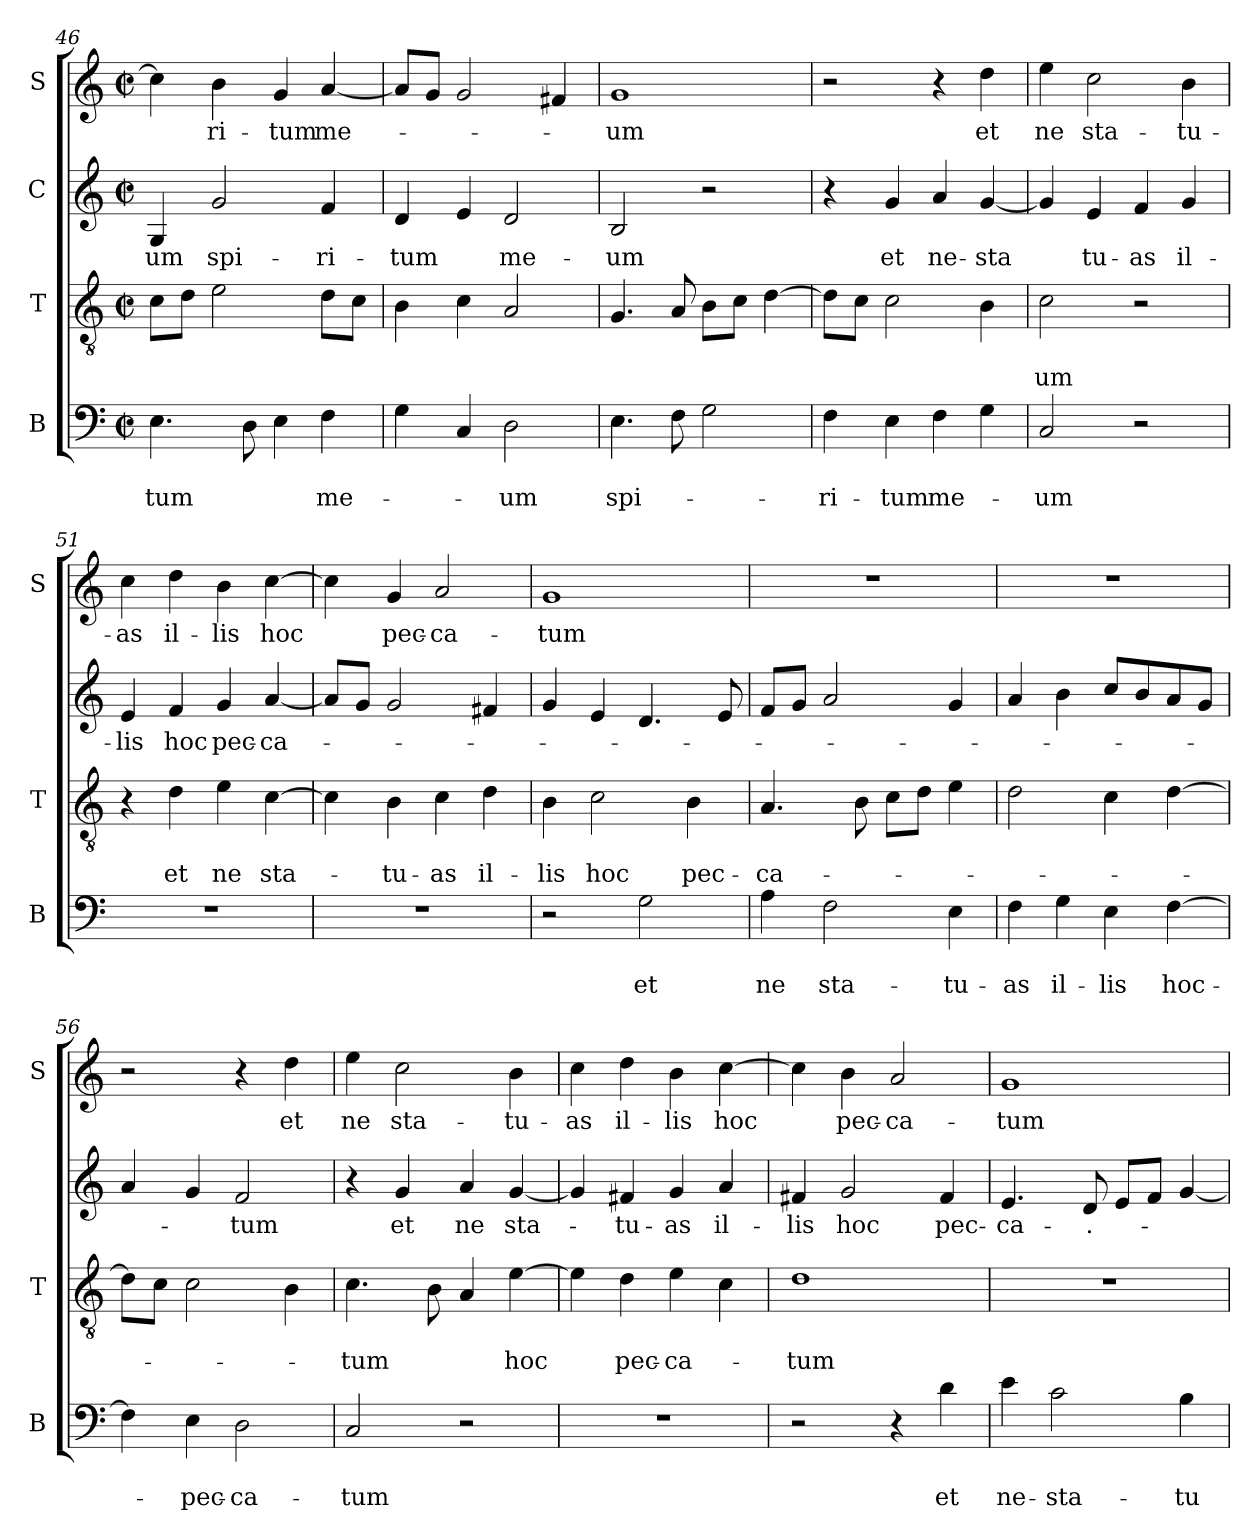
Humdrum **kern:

**kern	**text	**text	**kern	**text	**text	**kern	**text	**kern	**text
*part4	*part4	*part4	*part3	*part3	*part3	*part2	*part2	*part1	*part1
*staff4	*staff4	*staff4	*staff3	*staff3	*staff3	*staff2	*staff2	*staff1	*staff1
*I"B	*	*	*I"T	*	*	*I"C	*	*I"S	*
*I'B	*	*	*I'T	*	*	*	*	*I'S	*
!!LO:LB:g=z
*clefF4	*	*	*clefGv2	*	*	*clefG2	*	*clefG2	*
*k[]	*	*	*k[]	*	*	*k[]	*	*k[]	*
*C:	*	*	*C:	*	*	*C:	*	*C:	*
*M2/2	*	*	*M2/2	*	*	*M2/2	*	*M2/2	*
*met(c|)	*	*	*met(c|)	*	*	*met(c|)	*	*met(c|)	*
=46	=46	=46	=46	=46	=46	=46	=46	=46	=46
4.E\	.	-tum	8c\L	.	.	4G/	-um	4cc\]	.
.	.	.	8d\J	.	.	.	.	.	.
.	.	.	2e\	.	.	2g/	spi-	4b\	-ri-
8D\	.	.	.	.	.	.	.	.	.
4E\	.	.	.	.	.	.	.	4g/	-tum
4F\	.	me-	8d\L	.	.	4f/	-ri-	[4a/	me-
.	.	.	8c\J	.	.	.	.	.	.
=47	=47	=47	=47	=47	=47	=47	=47	=47	=47
4G\	.	.	4B\	.	.	4d/	-tum	8a/L]	.
.	.	.	.	.	.	.	.	8g/J	.
4C/	.	.	4c\	.	.	4e/	.	2g/	.
2D\	.	-um	2A/	.	.	2d/	me-	.	.
.	.	.	.	.	.	.	.	4f#X/	.
=48	=48	=48	=48	=48	=48	=48	=48	=48	=48
4.E\	.	spi-	4.G/	.	.	2B/	-um	1g	-um
8F\	.	.	8A/	.	.	.	.	.	.
2G\	.	.	8B\L	.	.	2r	.	.	.
.	.	.	8c\J	.	.	.	.	.	.
.	.	.	[4d\	.	.	.	.	.	.
=49	=49	=49	=49	=49	=49	=49	=49	=49	=49
4F\	.	-ri-	8d\L]	.	.	4r	.	2r	.
.	.	.	8c\J	.	.	.	.	.	.
4E\	.	-tum	2c\	.	.	4g/	et	.	.
4F\	.	me-	.	.	.	4a/	ne-	4r	.
4G\	.	.	4B\	.	.	[4g/	-sta	4dd\	et
=50	=50	=50	=50	=50	=50	=50	=50	=50	=50
2C/	.	-um	2c\	.	-um	4g/]	.	4ee\	ne
.	.	.	.	.	.	4e/	tu-	2cc\	sta-
2r	.	.	2r	.	.	4f/	-as	.	.
.	.	.	.	.	.	4g/	il-	4b\	-tu-
!!LO:LB:g=z
=51	=51	=51	=51	=51	=51	=51	=51	=51	=51
1r	.	.	4r	.	.	4e/	-lis	4cc\	-as
.	.	.	4d\	.	et	4f/	hoc	4dd\	il-
.	.	.	4e\	.	ne	4g/	pec-	4b\	-lis
.	.	.	[4c\	.	sta-	[4a/	-ca-	[4cc\	hoc
=52	=52	=52	=52	=52	=52	=52	=52	=52	=52
1r	.	.	4c\]	.	.	8a/L]	.	4cc\]	.
.	.	.	.	.	.	8g/J	.	.	.
.	.	.	4B\	.	-tu-	2g/	.	4g/	pec-
.	.	.	4c\	.	-as	.	.	2a/	-ca-
.	.	.	4d\	.	il-	4f#X/	.	.	.
=53	=53	=53	=53	=53	=53	=53	=53	=53	=53
2r	.	.	4B\	.	-lis	4g/	.	1g	-tum
.	.	.	2c\	.	hoc	4e/	.	.	.
2G\	.	et	.	.	.	4.d/	.	.	.
.	.	.	4B\	.	pec-	.	.	.	.
.	.	.	.	.	.	8e/	.	.	.
=54	=54	=54	=54	=54	=54	=54	=54	=54	=54
4A\	.	ne	4.A/	.	-ca-	8f/L	.	1r	.
.	.	.	.	.	.	8g/J	.	.	.
2F\	.	sta-	.	.	.	2a/	.	.	.
.	.	.	8B\	.	.	.	.	.	.
.	.	.	8c\L	.	.	.	.	.	.
.	.	.	8d\J	.	.	.	.	.	.
4E\	.	-tu-	4e\	.	.	4g/	.	.	.
=55	=55	=55	=55	=55	=55	=55	=55	=55	=55
4F\	.	-as	2d\	.	.	4a/	.	1r	.
4G\	.	il-	.	.	.	4b\	.	.	.
4E\	.	-lis	4c\	.	.	8cc/L	.	.	.
.	.	.	.	.	.	8b/	.	.	.
[4F\	.	hoc-	[4d\	.	.	8a/	.	.	.
.	.	.	.	.	.	8g/J	.	.	.
!!LO:LB:g=z
=56	=56	=56	=56	=56	=56	=56	=56	=56	=56
4F\]	.	.	8d\L]	.	.	4a/	.	2r	.
.	.	.	8c\J	.	.	.	.	.	.
4E\	.	-pec-	2c\	.	.	4g/	.	.	.
2D\	.	-ca-	.	.	.	2f/	-tum	4r	.
.	.	.	4B\	.	.	.	.	4dd\	et
=57	=57	=57	=57	=57	=57	=57	=57	=57	=57
2C/	.	-tum	4.c\	.	-tum	4r	.	4ee\	ne
.	.	.	.	.	.	4g/	et	2cc\	sta-
.	.	.	8B\	.	.	.	.	.	.
2r	.	.	4A/	.	.	4a/	ne	.	.
.	.	.	[4e\	.	hoc	[4g/	sta-	4b\	-tu-
=58	=58	=58	=58	=58	=58	=58	=58	=58	=58
1r	.	.	4e\]	.	.	4g/]	.	4cc\	-as
.	.	.	4d\	.	pec-	4f#X/	-tu-	4dd\	il-
.	.	.	4e\	.	-ca-	4g/	-as	4b\	-lis
.	.	.	4c\	.	.	4a/	il-	[4cc\	hoc
=59	=59	=59	=59	=59	=59	=59	=59	=59	=59
2r	.	.	1d	.	-tum	4f#X/	-lis	4cc\]	.
.	.	.	.	.	.	2g/	hoc	4b\	pec-
4r	.	.	.	.	.	.	.	2a/	-ca-
4d\	.	et	.	.	.	4f#/	pec-	.	.
=60	=60	=60	=60	=60	=60	=60	=60	=60	=60
4e\	.	ne-	1r	.	.	4.e/	-ca-	1g	-tum
2c\	.	-sta-	.	.	.	.	.	.	.
.	.	.	.	.	.	8d/	-.-	.	.
.	.	.	.	.	.	8e/L	.	.	.
.	.	.	.	.	.	8f/J	.	.	.
4B\	.	-tu-	.	.	.	[4g/	.	.	.
=	=	=	=	=	=	=	=	=	=
*-	*-	*-	*-	*-	*-	*-	*-	*-	*-
